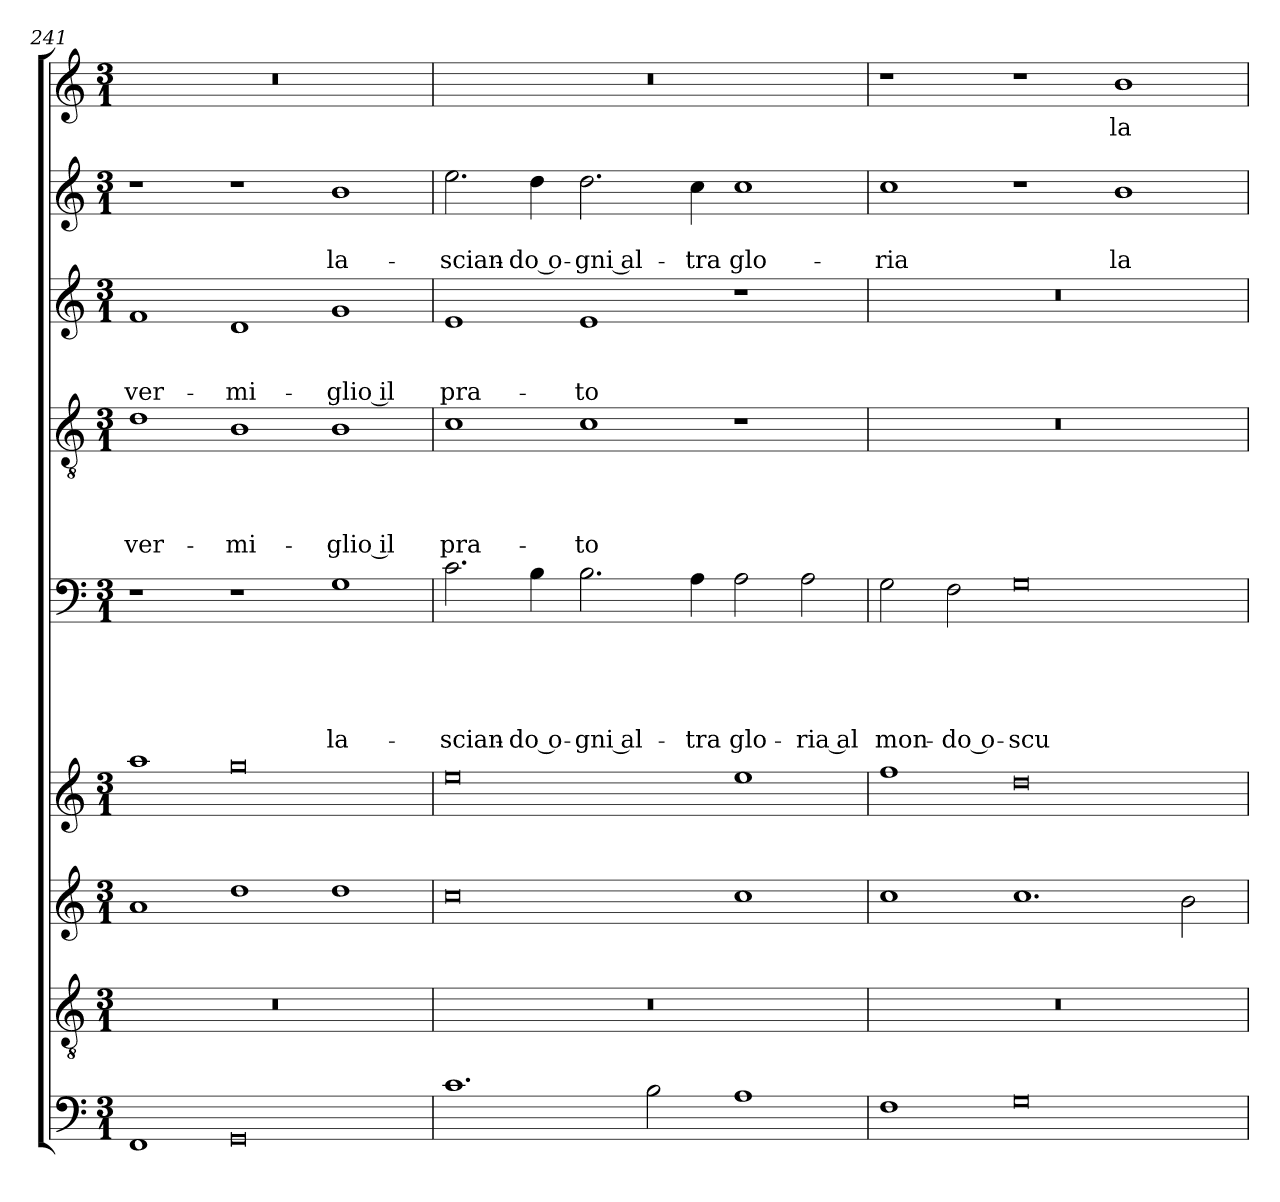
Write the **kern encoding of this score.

**kern	**kern	**kern	**kern	**kern	**text	**text	**text	**text	**text	**kern	**text	**text	**text	**text	**kern	**text	**text	**text	**kern	**text	**text	**kern	**text
*part9	*part8	*part7	*part6	*part5	*part5	*part5	*part5	*part5	*part5	*part4	*part4	*part4	*part4	*part4	*part3	*part3	*part3	*part3	*part2	*part2	*part2	*part1	*part1
*staff9	*staff8	*staff7	*staff6	*staff5	*staff5	*staff5	*staff5	*staff5	*staff5	*staff4	*staff4	*staff4	*staff4	*staff4	*staff3	*staff3	*staff3	*staff3	*staff2	*staff2	*staff2	*staff1	*staff1
*clefF4	*clefGv2	*clefG2	*clefG2	*clefF4	*	*	*	*	*	*clefGv2	*	*	*	*	*clefG2	*	*	*	*clefG2	*	*	*clefG2	*
*k[]	*k[]	*k[]	*k[]	*k[]	*	*	*	*	*	*k[]	*	*	*	*	*k[]	*	*	*	*k[]	*	*	*k[]	*
*C:	*C:	*C:	*C:	*C:	*	*	*	*	*	*C:	*	*	*	*	*C:	*	*	*	*C:	*	*	*C:	*
*M3/1	*M3/1	*M3/1	*M3/1	*M3/1	*	*	*	*	*	*M3/1	*	*	*	*	*M3/1	*	*	*	*M3/1	*	*	*M3/1	*
=241	=241	=241	=241	=241	=241	=241	=241	=241	=241	=241	=241	=241	=241	=241	=241	=241	=241	=241	=241	=241	=241	=241	=241
!	!	!	!	!	!	!	!	!	!	!	!	!	!	!LO:LY:b	!	!	!	!LO:LY:b	!	!	!	!	!
1FF	0.r	1a	1aa	1r	.	.	.	.	.	1d	.	.	.	ver-	1f	.	.	ver-	1r	.	.	0.r	.
!	!	!	!	!	!	!	!	!	!	!	!	!	!	!LO:LY:b	!	!	!	!LO:LY:b	!	!	!	!	!
0GG	.	1dd	0gg	1r	.	.	.	.	.	1B	.	.	.	-mi-	1d	.	.	-mi-	1r	.	.	.	.
!	!	!	!	!	!	!	!	!	!LO:LY:b	!	!	!	!	!LO:LY:b	!	!	!	!LO:LY:b	!	!	!LO:LY:b	!	!
.	.	1dd	.	1G	.	.	.	.	la-	1B	.	.	.	-glio il	1g	.	.	-glio il	1b	.	la-	.	.
=242	=242	=242	=242	=242	=242	=242	=242	=242	=242	=242	=242	=242	=242	=242	=242	=242	=242	=242	=242	=242	=242	=242	=242
!	!	!	!	!	!	!	!	!	!LO:LY:b	!	!	!	!	!LO:LY:b	!	!	!	!LO:LY:b	!	!	!LO:LY:b	!	!
1.c	0.r	0cc	0ee	2.c\	.	.	.	.	-scian-	1c	.	.	.	pra-	1e	.	.	pra-	2.ee\	.	-scian-	0.r	.
!	!	!	!	!	!	!	!	!	!LO:LY:b	!	!	!	!	!	!	!	!	!	!	!	!LO:LY:b	!	!
.	.	.	.	4B\	.	.	.	.	-do o-	.	.	.	.	.	.	.	.	.	4dd\	.	-do o-	.	.
!	!	!	!	!	!	!	!	!	!LO:LY:b	!	!	!	!	!LO:LY:b	!	!	!	!LO:LY:b	!	!	!LO:LY:b	!	!
.	.	.	.	2.B\	.	.	.	.	-gni al-	1c	.	.	.	-to	1e	.	.	-to	2.dd\	.	-gni al-	.	.
2B\	.	.	.	.	.	.	.	.	.	.	.	.	.	.	.	.	.	.	.	.	.	.	.
!	!	!	!	!	!	!	!	!	!LO:LY:b	!	!	!	!	!	!	!	!	!	!	!	!LO:LY:b	!	!
.	.	.	.	4A\	.	.	.	.	-tra	.	.	.	.	.	.	.	.	.	4cc\	.	-tra	.	.
!	!	!	!	!	!	!	!	!	!LO:LY:b	!	!	!	!	!	!	!	!	!	!	!	!LO:LY:b	!	!
1A	.	1cc	1ee	2A\	.	.	.	.	glo-	1r	.	.	.	.	1r	.	.	.	1cc	.	glo-	.	.
!	!	!	!	!	!	!	!	!	!LO:LY:b	!	!	!	!	!	!	!	!	!	!	!	!	!	!
.	.	.	.	2A\	.	.	.	.	-ria al	.	.	.	.	.	.	.	.	.	.	.	.	.	.
!!LO:LB:g=z
=243	=243	=243	=243	=243	=243	=243	=243	=243	=243	=243	=243	=243	=243	=243	=243	=243	=243	=243	=243	=243	=243	=243	=243
!	!	!	!	!	!	!	!	!	!LO:LY:b	!	!	!	!	!	!	!	!	!	!	!	!LO:LY:b	!	!
1F	0.r	1cc	1ff	2G\	.	.	.	.	mon-	0.r	.	.	.	.	0.r	.	.	.	1cc	.	-ria	1r	.
!	!	!	!	!	!	!	!	!	!LO:LY:b	!	!	!	!	!	!	!	!	!	!	!	!	!	!
.	.	.	.	2F\	.	.	.	.	-do o-	.	.	.	.	.	.	.	.	.	.	.	.	.	.
!	!	!	!	!	!	!	!	!	!LO:LY:b	!	!	!	!	!	!	!	!	!	!	!	!	!	!
0G	.	1.cc	0dd	0G	.	.	.	.	-scu-	.	.	.	.	.	.	.	.	.	1r	.	.	1r	.
!	!	!	!	!	!	!	!	!	!	!	!	!	!	!	!	!	!	!	!	!	!LO:LY:b	!	!LO:LY:b
.	.	.	.	.	.	.	.	.	.	.	.	.	.	.	.	.	.	.	1b	.	la-	1b	la-
.	.	2b\	.	.	.	.	.	.	.	.	.	.	.	.	.	.	.	.	.	.	.	.	.
=	=	=	=	=	=	=	=	=	=	=	=	=	=	=	=	=	=	=	=	=	=	=	=
*-	*-	*-	*-	*-	*-	*-	*-	*-	*-	*-	*-	*-	*-	*-	*-	*-	*-	*-	*-	*-	*-	*-	*-
